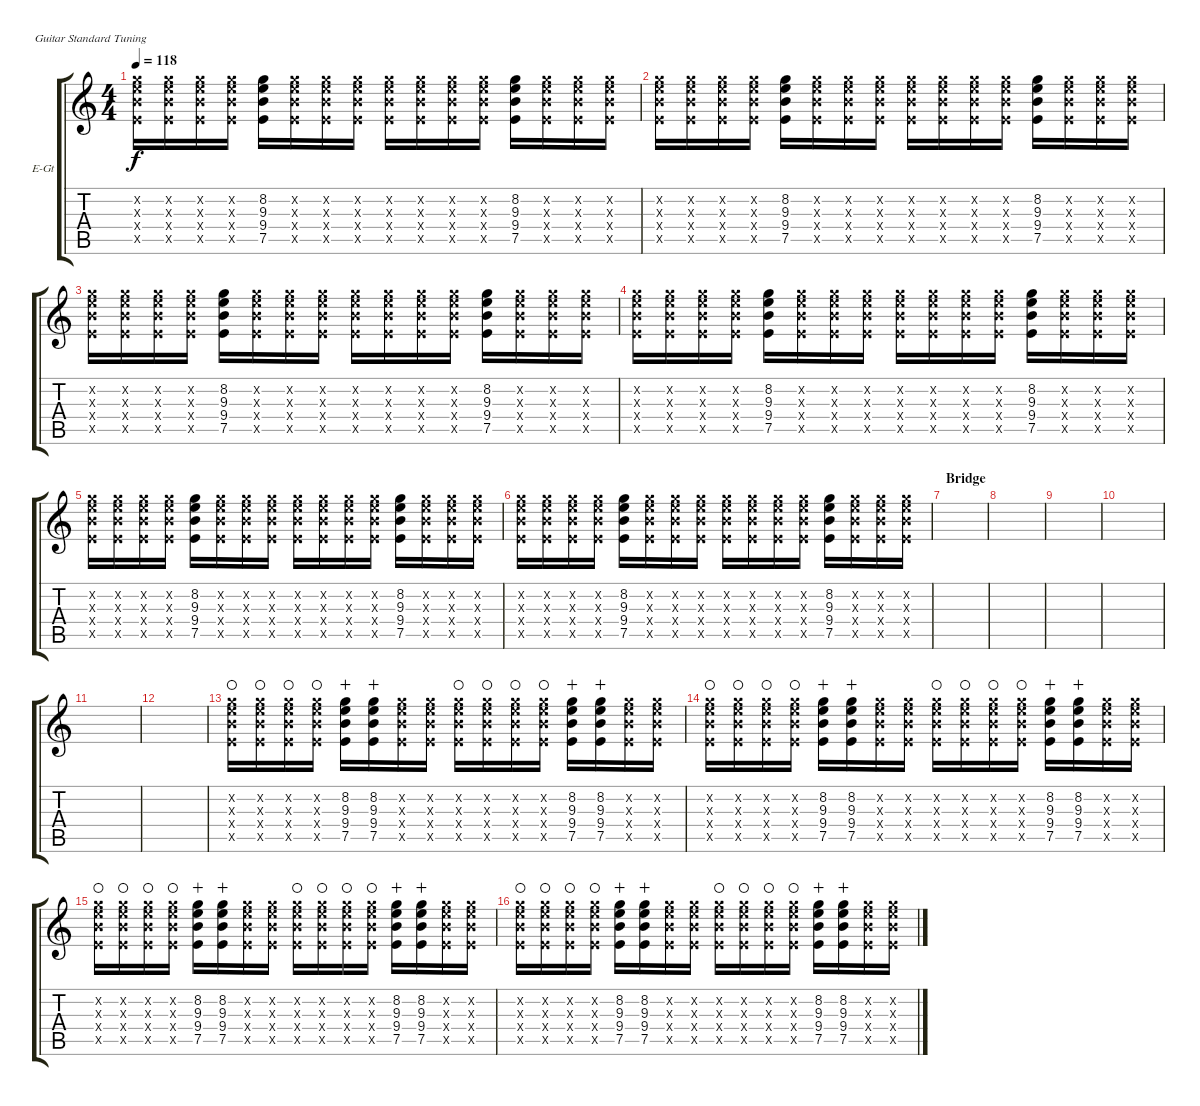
\defaultSystemsLayout 4
\bracketExtendMode groupsimilarinstruments
\firstSystemTrackNameOrientation horizontal
\otherSystemsTrackNameOrientation horizontal
\track ("Clean Guitar" "E-Gt") {instrument electricguitarclean}
\staff {score tabs}
\tuning (E4 B3 G3 D3 A2 E2)
\ts (4 4)
\tempo 118
\clef g2
\scale
0.333333
\ks c
(7.5{x} 9.4{x} 9.3{x} 8.2{x}).16{dy f} (7.5{x} 9.4{x} 9.3{x} 8.2{x}).16 (7.5{x} 9.4{x} 9.3{x} 8.2{x}).16 (7.5{x} 9.4{x} 9.3{x} 8.2{x}).16 (7.5 9.4 9.3 8.2).16 (7.5{x} 9.4{x} 9.3{x} 8.2{x}).16 (7.5{x} 9.4{x} 9.3{x} 8.2{x}).16 (7.5{x} 9.4{x} 9.3{x} 8.2{x}).16 (7.5{x} 9.4{x} 9.3{x} 8.2{x}).16 (7.5{x} 9.4{x} 9.3{x} 8.2{x}).16 (7.5{x} 9.4{x} 9.3{x} 8.2{x}).16 (7.5{x} 9.4{x} 9.3{x} 8.2{x}).16 (7.5 9.4 9.3 8.2).16 (7.5{x} 9.4{x} 9.3{x} 8.2{x}).16 (7.5{x} 9.4{x} 9.3{x} 8.2{x}).16 (7.5{x} 9.4{x} 9.3{x} 8.2{x}).16 |
\scale
0.333333 (7.5{x} 9.4{x} 9.3{x} 8.2{x}).16 (7.5{x} 9.4{x} 9.3{x} 8.2{x}).16 (7.5{x} 9.4{x} 9.3{x} 8.2{x}).16 (7.5{x} 9.4{x} 9.3{x} 8.2{x}).16 (7.5 9.4 9.3 8.2).16 (7.5{x} 9.4{x} 9.3{x} 8.2{x}).16 (7.5{x} 9.4{x} 9.3{x} 8.2{x}).16 (7.5{x} 9.4{x} 9.3{x} 8.2{x}).16 (7.5{x} 9.4{x} 9.3{x} 8.2{x}).16 (7.5{x} 9.4{x} 9.3{x} 8.2{x}).16 (7.5{x} 9.4{x} 9.3{x} 8.2{x}).16 (7.5{x} 9.4{x} 9.3{x} 8.2{x}).16 (7.5 9.4 9.3 8.2).16 (7.5{x} 9.4{x} 9.3{x} 8.2{x}).16 (7.5{x} 9.4{x} 9.3{x} 8.2{x}).16 (7.5{x} 9.4{x} 9.3{x} 8.2{x}).16 |
\scale
0.333333 (7.5{x} 9.4{x} 9.3{x} 8.2{x}).16 (7.5{x} 9.4{x} 9.3{x} 8.2{x}).16 (7.5{x} 9.4{x} 9.3{x} 8.2{x}).16 (7.5{x} 9.4{x} 9.3{x} 8.2{x}).16 (7.5 9.4 9.3 8.2).16 (7.5{x} 9.4{x} 9.3{x} 8.2{x}).16 (7.5{x} 9.4{x} 9.3{x} 8.2{x}).16 (7.5{x} 9.4{x} 9.3{x} 8.2{x}).16 (7.5{x} 9.4{x} 9.3{x} 8.2{x}).16 (7.5{x} 9.4{x} 9.3{x} 8.2{x}).16 (7.5{x} 9.4{x} 9.3{x} 8.2{x}).16 (7.5{x} 9.4{x} 9.3{x} 8.2{x}).16 (7.5 9.4 9.3 8.2).16 (7.5{x} 9.4{x} 9.3{x} 8.2{x}).16 (7.5{x} 9.4{x} 9.3{x} 8.2{x}).16 (7.5{x} 9.4{x} 9.3{x} 8.2{x}).16 |
\scale
0.333333 (7.5{x} 9.4{x} 9.3{x} 8.2{x}).16 (7.5{x} 9.4{x} 9.3{x} 8.2{x}).16 (7.5{x} 9.4{x} 9.3{x} 8.2{x}).16 (7.5{x} 9.4{x} 9.3{x} 8.2{x}).16 (7.5 9.4 9.3 8.2).16 (7.5{x} 9.4{x} 9.3{x} 8.2{x}).16 (7.5{x} 9.4{x} 9.3{x} 8.2{x}).16 (7.5{x} 9.4{x} 9.3{x} 8.2{x}).16 (7.5{x} 9.4{x} 9.3{x} 8.2{x}).16 (7.5{x} 9.4{x} 9.3{x} 8.2{x}).16 (7.5{x} 9.4{x} 9.3{x} 8.2{x}).16 (7.5{x} 9.4{x} 9.3{x} 8.2{x}).16 (7.5 9.4 9.3 8.2).16 (7.5{x} 9.4{x} 9.3{x} 8.2{x}).16 (7.5{x} 9.4{x} 9.3{x} 8.2{x}).16 (7.5{x} 9.4{x} 9.3{x} 8.2{x}).16 |
\scale
0.333333 (7.5{x} 9.4{x} 9.3{x} 8.2{x}).16 (7.5{x} 9.4{x} 9.3{x} 8.2{x}).16 (7.5{x} 9.4{x} 9.3{x} 8.2{x}).16 (7.5{x} 9.4{x} 9.3{x} 8.2{x}).16 (7.5 9.4 9.3 8.2).16 (7.5{x} 9.4{x} 9.3{x} 8.2{x}).16 (7.5{x} 9.4{x} 9.3{x} 8.2{x}).16 (7.5{x} 9.4{x} 9.3{x} 8.2{x}).16 (7.5{x} 9.4{x} 9.3{x} 8.2{x}).16 (7.5{x} 9.4{x} 9.3{x} 8.2{x}).16 (7.5{x} 9.4{x} 9.3{x} 8.2{x}).16 (7.5{x} 9.4{x} 9.3{x} 8.2{x}).16 (7.5 9.4 9.3 8.2).16 (7.5{x} 9.4{x} 9.3{x} 8.2{x}).16 (7.5{x} 9.4{x} 9.3{x} 8.2{x}).16 (7.5{x} 9.4{x} 9.3{x} 8.2{x}).16 |
\scale
0.333333 (7.5{x} 9.4{x} 9.3{x} 8.2{x}).16 (7.5{x} 9.4{x} 9.3{x} 8.2{x}).16 (7.5{x} 9.4{x} 9.3{x} 8.2{x}).16 (7.5{x} 9.4{x} 9.3{x} 8.2{x}).16 (7.5 9.4 9.3 8.2).16 (7.5{x} 9.4{x} 9.3{x} 8.2{x}).16 (7.5{x} 9.4{x} 9.3{x} 8.2{x}).16 (7.5{x} 9.4{x} 9.3{x} 8.2{x}).16 (7.5{x} 9.4{x} 9.3{x} 8.2{x}).16 (7.5{x} 9.4{x} 9.3{x} 8.2{x}).16 (7.5{x} 9.4{x} 9.3{x} 8.2{x}).16 (7.5{x} 9.4{x} 9.3{x} 8.2{x}).16 (7.5 9.4 9.3 8.2).16 (7.5{x} 9.4{x} 9.3{x} 8.2{x}).16 (7.5{x} 9.4{x} 9.3{x} 8.2{x}).16 (7.5{x} 9.4{x} 9.3{x} 8.2{x}).16 |
\section ("" "Bridge")
\scale
0.333333 |
\scale
0.333333 |
\scale
0.333333 |
\scale
0.333333 |
\scale
0.333333 |
\scale
0.333333 |
\scale
0.333333 (7.5{x} 9.4{x} 9.3{x} 8.2{x}).16{waho} (7.5{x} 9.4{x} 9.3{x} 8.2{x}).16{waho} (7.5{x} 9.4{x} 9.3{x} 8.2{x}).16{waho} (7.5{x} 9.4{x} 9.3{x} 8.2{x}).16{waho} (7.5 9.4 9.3 8.2).16{wahc} (7.5 9.4 9.3 8.2).16{wahc} (7.5{x} 9.4{x} 9.3{x} 8.2{x}).16 (7.5{x} 9.4{x} 9.3{x} 8.2{x}).16 (7.5{x} 9.4{x} 9.3{x} 8.2{x}).16{waho} (7.5{x} 9.4{x} 9.3{x} 8.2{x}).16{waho} (7.5{x} 9.4{x} 9.3{x} 8.2{x}).16{waho} (7.5{x} 9.4{x} 9.3{x} 8.2{x}).16{waho} (7.5 9.4 9.3 8.2).16{wahc} (7.5 9.4 9.3 8.2).16{wahc} (7.5{x} 9.4{x} 9.3{x} 8.2{x}).16 (7.5{x} 9.4{x} 9.3{x} 8.2{x}).16 |
\scale
0.333333 (7.5{x} 9.4{x} 9.3{x} 8.2{x}).16{waho} (7.5{x} 9.4{x} 9.3{x} 8.2{x}).16{waho} (7.5{x} 9.4{x} 9.3{x} 8.2{x}).16{waho} (7.5{x} 9.4{x} 9.3{x} 8.2{x}).16{waho} (7.5 9.4 9.3 8.2).16{wahc} (7.5 9.4 9.3 8.2).16{wahc} (7.5{x} 9.4{x} 9.3{x} 8.2{x}).16 (7.5{x} 9.4{x} 9.3{x} 8.2{x}).16 (7.5{x} 9.4{x} 9.3{x} 8.2{x}).16{waho} (7.5{x} 9.4{x} 9.3{x} 8.2{x}).16{waho} (7.5{x} 9.4{x} 9.3{x} 8.2{x}).16{waho} (7.5{x} 9.4{x} 9.3{x} 8.2{x}).16{waho} (7.5 9.4 9.3 8.2).16{wahc} (7.5 9.4 9.3 8.2).16{wahc} (7.5{x} 9.4{x} 9.3{x} 8.2{x}).16 (7.5{x} 9.4{x} 9.3{x} 8.2{x}).16 |
\scale
0.333333 (7.5{x} 9.4{x} 9.3{x} 8.2{x}).16{waho} (7.5{x} 9.4{x} 9.3{x} 8.2{x}).16{waho} (7.5{x} 9.4{x} 9.3{x} 8.2{x}).16{waho} (7.5{x} 9.4{x} 9.3{x} 8.2{x}).16{waho} (7.5 9.4 9.3 8.2).16{wahc} (7.5 9.4 9.3 8.2).16{wahc} (7.5{x} 9.4{x} 9.3{x} 8.2{x}).16 (7.5{x} 9.4{x} 9.3{x} 8.2{x}).16 (7.5{x} 9.4{x} 9.3{x} 8.2{x}).16{waho} (7.5{x} 9.4{x} 9.3{x} 8.2{x}).16{waho} (7.5{x} 9.4{x} 9.3{x} 8.2{x}).16{waho} (7.5{x} 9.4{x} 9.3{x} 8.2{x}).16{waho} (7.5 9.4 9.3 8.2).16{wahc} (7.5 9.4 9.3 8.2).16{wahc} (7.5{x} 9.4{x} 9.3{x} 8.2{x}).16 (7.5{x} 9.4{x} 9.3{x} 8.2{x}).16 |
\scale
0.333333 (7.5{x} 9.4{x} 9.3{x} 8.2{x}).16{waho} (7.5{x} 9.4{x} 9.3{x} 8.2{x}).16{waho} (7.5{x} 9.4{x} 9.3{x} 8.2{x}).16{waho} (7.5{x} 9.4{x} 9.3{x} 8.2{x}).16{waho} (7.5 9.4 9.3 8.2).16{wahc} (7.5 9.4 9.3 8.2).16{wahc} (7.5{x} 9.4{x} 9.3{x} 8.2{x}).16 (7.5{x} 9.4{x} 9.3{x} 8.2{x}).16 (7.5{x} 9.4{x} 9.3{x} 8.2{x}).16{waho} (7.5{x} 9.4{x} 9.3{x} 8.2{x}).16{waho} (7.5{x} 9.4{x} 9.3{x} 8.2{x}).16{waho} (7.5{x} 9.4{x} 9.3{x} 8.2{x}).16{waho} (7.5 9.4 9.3 8.2).16{wahc} (7.5 9.4 9.3 8.2).16{wahc} (7.5{x} 9.4{x} 9.3{x} 8.2{x}).16 (7.5{x} 9.4{x} 9.3{x} 8.2{x}).16
